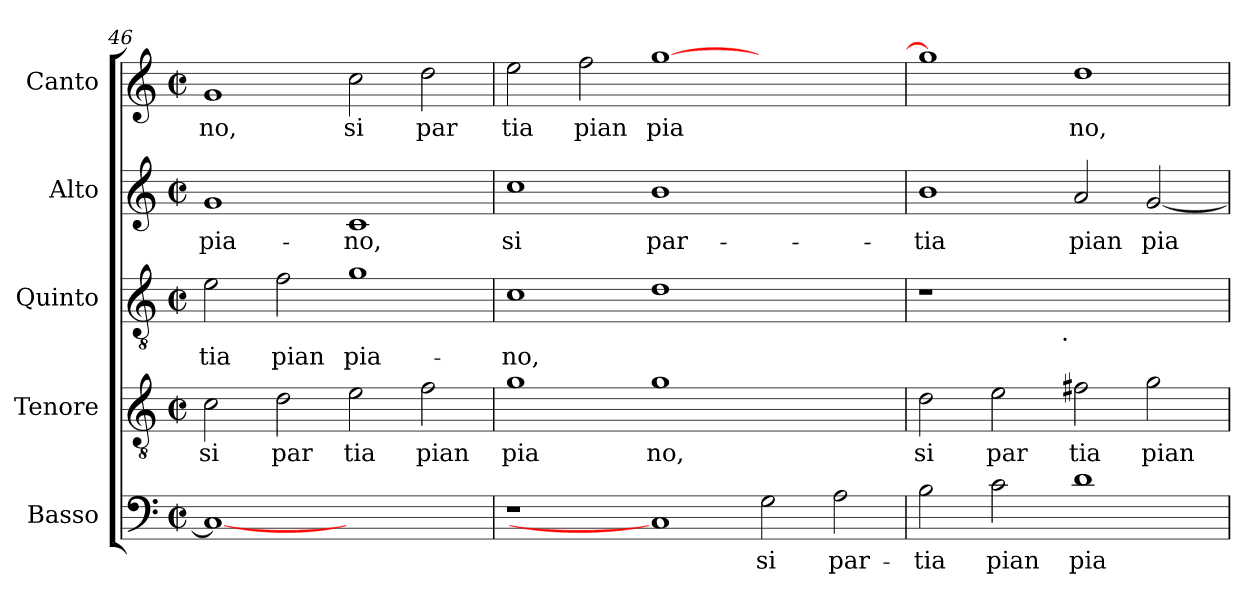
**kern	**text	**kern	**text	**kern	**text	**kern	**text	**kern	**text
*part5	*part5	*part4	*part4	*part3	*part3	*part2	*part2	*part1	*part1
*staff5	*staff5	*staff4	*staff4	*staff3	*staff3	*staff2	*staff2	*staff1	*staff1
*I"Basso	*	*I"Tenore	*	*I"Quinto	*	*I"Alto	*	*I"Canto	*
*I'Basso	*	*I'Tenore	*	*I'Quinto	*	*I'Alto	*	*I'Canto	*
*clefF4	*	*clefGv2	*	*clefGv2	*	*clefG2	*	*clefG2	*
*k[]	*	*k[]	*	*k[]	*	*k[]	*	*k[]	*
*C:	*	*C:	*	*C:	*	*C:	*	*C:	*
*M2/2	*	*M2/2	*	*M2/2	*	*M2/2	*	*M2/2	*
*met(c|)	*	*met(c|)	*	*met(c|)	*	*met(c|)	*	*met(c|)	*
=46	=46	=46	=46	=46	=46	=46	=46	=46	=46
!	!LO:LY:b:cj	!	!LO:LY:b:cj	!	!LO:LY:b:cj	!	!LO:LY:b:cj	!	!LO:LY:b:cj
1C_	.	2c\	si	2e\	-tia	1g	pia-	1g>	no,
!	!	!	!LO:LY:b:cj	!	!LO:LY:b:cj	!	!	!	!
.	.	2d\	par	2f\	pian	.	.	.	.
!	!	!	!LO:LY:b:cj	!	!LO:LY:b:cj	!	!LO:LY:b:cj	!	!LO:LY:b:cj
1ryy	.	2e\	tia	1g	pia-	1c	-no,	2cc\	si
!	!	!	!LO:LY:b:cj	!	!	!	!	!	!LO:LY:b:cj
.	.	2f\	pian	.	.	.	.	2dd\	par
=47	=47	=47	=47	=47	=47	=47	=47	=47	=47
!	!	!	!LO:LY:b:cj	!	!LO:LY:b:cj	!	!LO:LY:b:cj	!	!LO:LY:b:cj
1r	.	1g	pia	1c	-no,	1cc	si	2ee\	tia
!	!	!	!	!	!	!	!	!	!LO:LY:b:cj
.	.	.	.	.	.	.	.	2ff\	pian
!	!	!	!LO:LY:b:cj	!	!LO:LY:b:cj	!	!LO:LY:b:cj	!	!LO:LY:b:cj
1C]	.	1g	no,	1d	.	1b	par-	[<1gg	pia
!	!LO:LY:b:cj	!	!	!	!	!	!	!	!
2G\	si	1ryy	.	1ryy	.	1ryy	.	1ryy	.
!	!LO:LY:b:cj	!	!	!	!	!	!	!	!
2A\	par-	.	.	.	.	.	.	.	.
!!LO:PB:g=z
=48	=48	=48	=48	=48	=48	=48	=48	=48	=48
!	!LO:LY:b:cj	!	!LO:LY:b:cj	!	!	!	!LO:LY:b:cj	!	!LO:LY:b:cj
*	*	*	*	*^	*	*	*	*	*
2B\	-tia	2d\	si	1r	2ryy	.	1b	-tia	1gg]	.
!	!LO:LY:b:cj	!	!LO:LY:b:cj	!	!	!	!	!	!	!
2c\	pian	2e\	par	.	4...ryy	.	.	.	.	.
!	!	!	!	!	!LO:TX:b:t=.	!	!	!	!	!
.	.	.	.	.	1ryy	.	.	.	.	.
!	!LO:LY:b:cj	!	!LO:LY:b:cj	!	!	!	!	!LO:LY:b:cj	!	!LO:LY:b:cj
1d	pia-	2f#X\	tia	1ryy	.	.	2a/	pian	1dd	no,
!	!	!	!LO:LY:b:cj	!	!	!	!	!LO:LY:b:cj	!	!
.	.	2g\	pian	.	.	.	[<2g/	pia	.	.
.	.	.	.	.	32ryy	.	.	.	.	.
*	*	*	*	*v	*v	*	*	*	*	*
=	=	=	=	=	=	=	=	=	=
*-	*-	*-	*-	*-	*-	*-	*-	*-	*-
